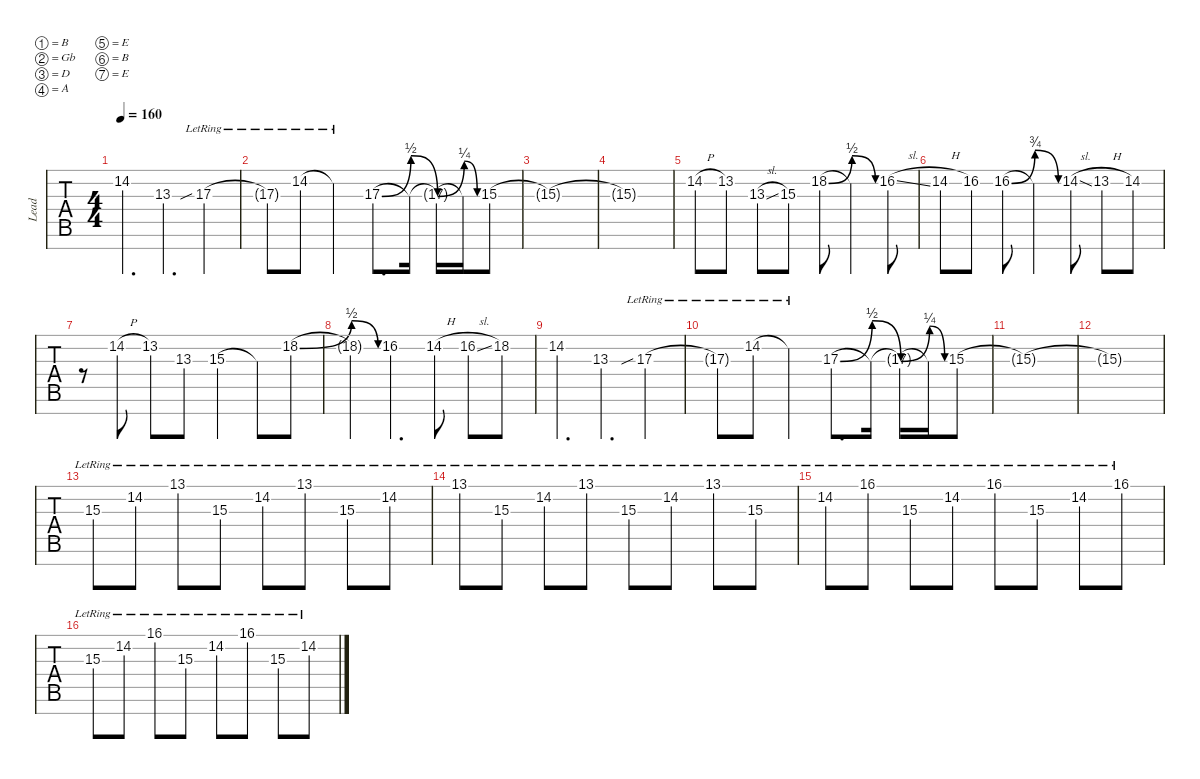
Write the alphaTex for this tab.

\defaultSystemsLayout 4
\hideDynamics
\bracketExtendMode groupsimilarinstruments
\multiBarRest
\otherSystemsTrackNameOrientation horizontal
\track ("Lead" "Lead") {instrument distortionguitar}
\staff {tabs}
\tuning (B3 Gb3 D3 A2 E2 B1 E1)
\ts (4 4)
\tempo 160
\clef g2
\ks c
14.2{acc #}.4{d dy mf} 13.3{acc #}.4{d} 17.3{sib lr}.4 |
17.3{lr t}.8 14.2{lr acc #}.8 14.2{lr t acc #}.4 17.3{be (bend 0 0 22.8 2)}.8{d} 17.3{be (release 0 2 9 0) t}.16 17.3{be (bend 0 0 6 1) t}.16 17.3{be (release 0 1 12.6 0) t}.16 15.3.8 |
15.3{t}.1 |
15.3{t}.1 |
14.2{h acc #}.8 13.2.8 13.3{sl acc #}.8 15.3.8 18.2{be (bend 49.8 0 59.4 2)}.8 18.2{be (release 24 2 30.599999999999998 0) t}.4 16.2{sl acc #}.8 |
14.2{h acc #}.8 16.2{acc #}.8 16.2{be (bend 49.8 0 59.4 3) acc #}.8 16.2{be (release 24 3 30.599999999999998 0) t}.4 14.2{sl acc #}.8 13.2{h}.8 14.2{acc #}.8 |
r.8 14.2{h acc #}.8 13.2.8 13.3{acc #}.8 15.3.4 15.3{t}.8 18.2{be (bend 49.8 0 59.4 2)}.8 |
18.2{be (release 23.4 2 31.799999999999997 0) t}.4 16.2{acc #}.4{d} 14.2{h acc #}.8 16.2{sl acc #}.8 18.2.8 |
14.2{acc #}.4{d} 13.3{acc #}.4{d} 17.3{sib lr}.4 |
17.3{lr t}.8 14.2{lr acc #}.8 14.2{lr t acc #}.4 17.3{be (bend 0 0 22.8 2)}.8{d} 17.3{be (release 0 2 9 0) t}.16 17.3{be (bend 0 0 6 1) t}.16 17.3{be (release 0 1 12.6 0) t}.16 15.3.8 |
15.3{t}.1 |
15.3{t}.1 |
15.3{lr}.8 14.2{lr acc #}.8 13.1{lr}.8 15.3{lr}.8 14.2{lr acc #}.8 13.1{lr}.8 15.3{lr}.8 14.2{lr acc #}.8 |
13.1{lr}.8 15.3{lr}.8 14.2{lr acc #}.8 13.1{lr}.8 15.3{lr}.8 14.2{lr acc #}.8 13.1{lr}.8 15.3{lr}.8 |
14.2{lr acc #}.8 16.1{lr acc #}.8 15.3{lr}.8 14.2{lr acc #}.8 16.1{lr acc #}.8 15.3{lr}.8 14.2{lr acc #}.8 16.1{lr acc #}.8 |
15.3{lr}.8 14.2{lr acc #}.8 16.1{lr acc #}.8 15.3{lr}.8 14.2{lr acc #}.8 16.1{lr acc #}.8 15.3{lr}.8 14.2{lr acc #}.8
